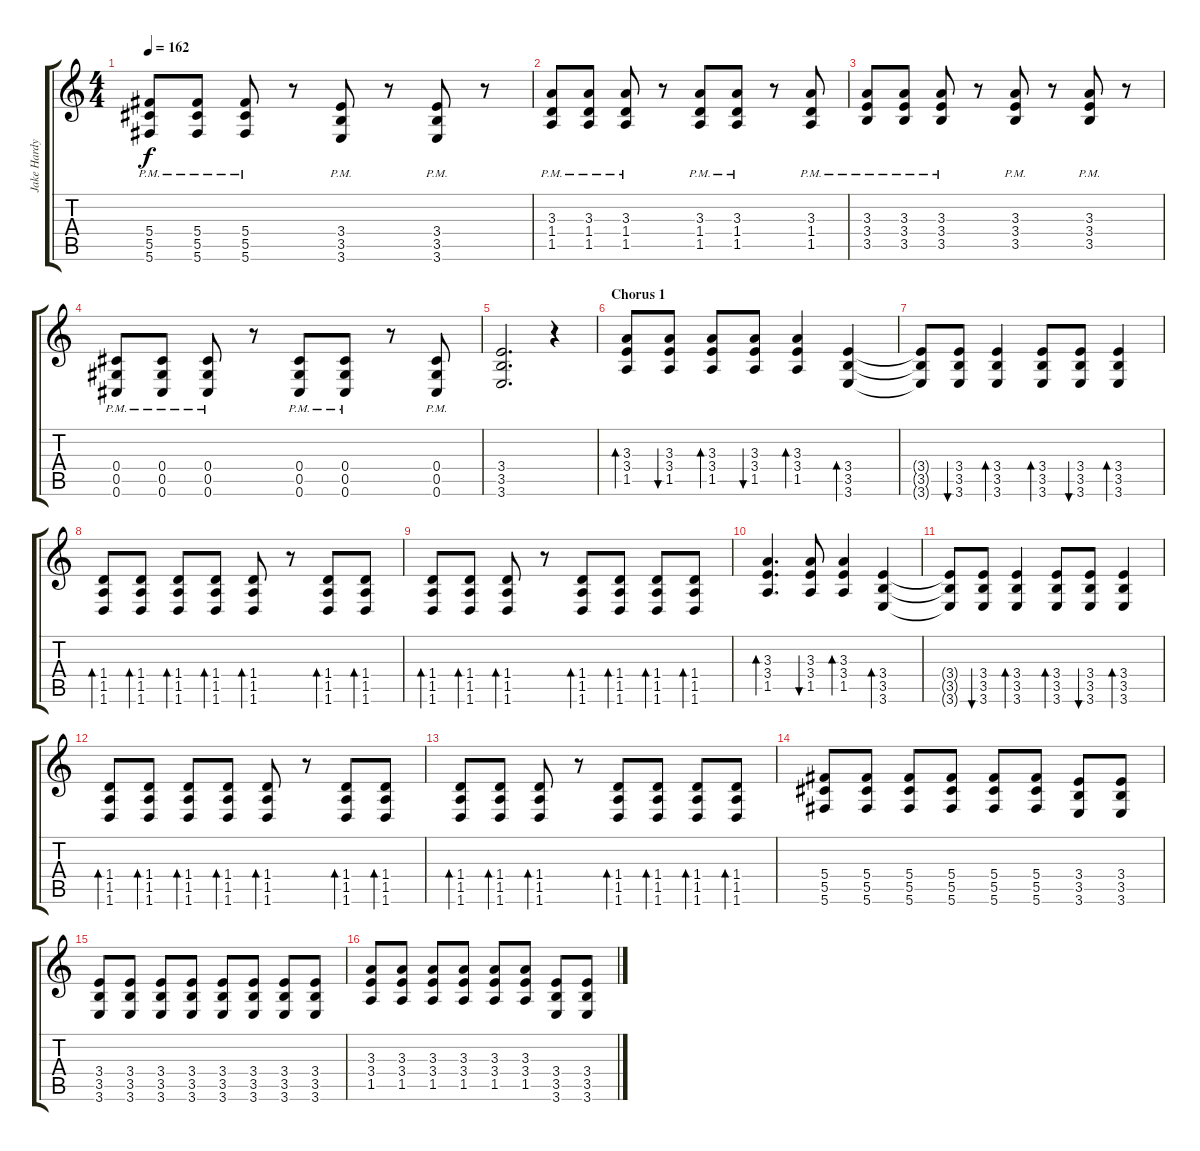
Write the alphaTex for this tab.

\track ("Jake Hardy" "Jake Hardy") {instrument distortionguitar}
\staff {score tabs}
\tuning (Eb4 Bb3 Gb3 Db3 Ab2 Db2) {hide}
\ts (4 4)
\tempo 162
\clef g2
\ks c
(5.4{pm} 5.5{pm} 5.6{pm}).8{dy f} (5.4{pm} 5.5{pm} 5.6{pm}).8 (5.4{pm} 5.5{pm} 5.6{pm}).8 r.8 (3.4{pm} 3.5{pm} 3.6{pm}).8 r.8 (3.4{pm} 3.5{pm} 3.6{pm}).8 r.8 |
(3.3{pm} 1.4{pm} 1.5{pm}).8 (3.3{pm} 1.4{pm} 1.5{pm}).8 (3.3{pm} 1.4{pm} 1.5{pm}).8 r.8 (3.3{pm} 1.4{pm} 1.5{pm}).8 (3.3{pm} 1.4{pm} 1.5{pm}).8 r.8 (3.3{pm} 1.4{pm} 1.5).8 |
(3.3{pm} 3.4{pm} 3.5{pm}).8 (3.3{pm} 3.4{pm} 3.5{pm}).8 (3.3{pm} 3.4{pm} 3.5{pm}).8 r.8 (3.3{pm} 3.4{pm} 3.5{pm}).8 r.8 (3.3{pm} 3.4{pm} 3.5{pm}).8 r.8 |
(0.4{pm} 0.5{pm} 0.6{pm}).8 (0.4{pm} 0.5{pm} 0.6{pm}).8 (0.4{pm} 0.5{pm} 0.6{pm}).8 r.8 (0.4{pm} 0.5{pm} 0.6{pm}).8 (0.4{pm} 0.5{pm} 0.6{pm}).8 r.8 (0.4{pm} 0.5{pm} 0.6{pm}).8 |
(3.4 3.5 3.6).2{d} r.4 |
\section ("" "Chorus 1")
(3.3 3.4 1.5).8{bd 120} (3.3 3.4 1.5).8{bu 120} (3.3 3.4 1.5).8{bd 120} (3.3 3.4 1.5).8{bu 120} (3.3 3.4 1.5).4{bd 120} (3.4 3.5 3.6).4{bd 120} |
(3.4{t} 3.5{t} 3.6{t}).8 (3.4 3.5 3.6).8{bu 120} (3.4 3.5 3.6).4{bd 120} (3.4 3.5 3.6).8{bd 120} (3.4 3.5 3.6).8{bu 120} (3.4 3.5 3.6).4{bd 120} |
(1.4 1.5 1.6).8{bd 120} (1.4 1.5 1.6).8{bd 120} (1.4 1.5 1.6).8{bd 120} (1.4 1.5 1.6).8{bd 120} (1.4 1.5 1.6).8{bd 120} r.8 (1.4 1.5 1.6).8{bd 120} (1.4 1.5 1.6).8{bd 120} |
(1.4 1.5 1.6).8{bd 120} (1.4 1.5 1.6).8{bd 120} (1.4 1.5 1.6).8{bd 120} r.8 (1.4 1.5 1.6).8{bd 120} (1.4 1.5 1.6).8{bd 120} (1.4 1.5 1.6).8{bd 120} (1.4 1.5 1.6).8{bd 120} |
(3.3 3.4 1.5).4{d bd 120} (3.3 3.4 1.5).8{bu 120} (3.3 3.4 1.5).4{bd 120} (3.4 3.5 3.6).4{bd 120} |
(3.4{t} 3.5{t} 3.6{t}).8 (3.4 3.5 3.6).8{bu 120} (3.4 3.5 3.6).4{bd 120} (3.4 3.5 3.6).8{bd 120} (3.4 3.5 3.6).8{bu 120} (3.4 3.5 3.6).4{bd 120} |
(1.4 1.5 1.6).8{bd 120} (1.4 1.5 1.6).8{bd 120} (1.4 1.5 1.6).8{bd 120} (1.4 1.5 1.6).8{bd 120} (1.4 1.5 1.6).8{bd 120} r.8 (1.4 1.5 1.6).8{bd 120} (1.4 1.5 1.6).8{bd 120} |
(1.4 1.5 1.6).8{bd 120} (1.4 1.5 1.6).8{bd 120} (1.4 1.5 1.6).8{bd 120} r.8 (1.4 1.5 1.6).8{bd 120} (1.4 1.5 1.6).8{bd 120} (1.4 1.5 1.6).8{bd 120} (1.4 1.5 1.6).8{bd 120} |
(5.4 5.5 5.6).8 (5.4 5.5 5.6).8 (5.4 5.5 5.6).8 (5.4 5.5 5.6).8 (5.4 5.5 5.6).8 (5.4 5.5 5.6).8 (3.4 3.5 3.6).8 (3.4 3.5 3.6).8 |
(3.4 3.5 3.6).8 (3.4 3.5 3.6).8 (3.4 3.5 3.6).8 (3.4 3.5 3.6).8 (3.4 3.5 3.6).8 (3.4 3.5 3.6).8 (3.4 3.5 3.6).8 (3.4 3.5 3.6).8 |
(3.3 3.4 1.5).8 (3.3 3.4 1.5).8 (3.3 3.4 1.5).8 (3.3 3.4 1.5).8 (3.3 3.4 1.5).8 (3.3 3.4 1.5).8 (3.4 3.5 3.6).8 (3.4 3.5 3.6).8
